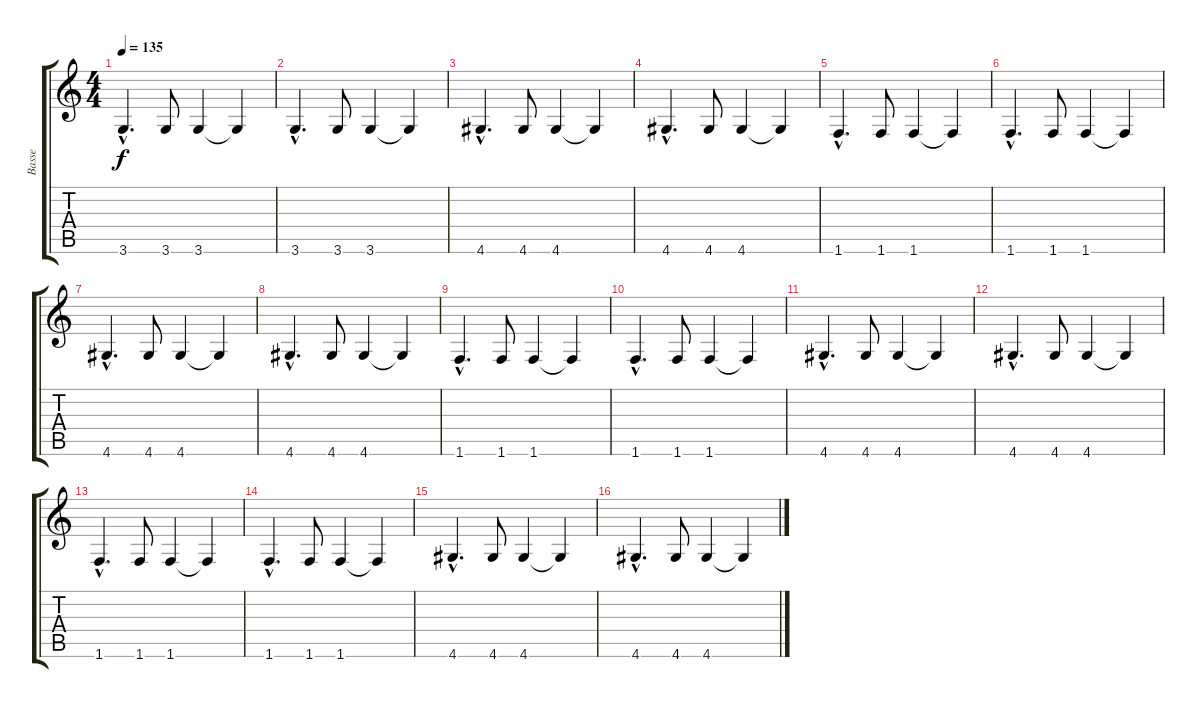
\track ("Basse" "Basse") {instrument acousticguitarnylon}
\staff {score tabs}
\tuning (E4 B3 G3 D3 A2 E2) {hide}
\ts (4 4)
\tempo 135
\clef g2
\ks c
3.6{hac}.4{d dy f} 3.6.8 3.6.4 3.6{t}.4 |
3.6{hac}.4{d} 3.6.8 3.6.4 3.6{t}.4 |
4.6{hac}.4{d} 4.6.8 4.6.4 4.6{t}.4 |
4.6{hac}.4{d} 4.6.8 4.6.4 4.6{t}.4 |
1.6{hac}.4{d} 1.6.8 1.6.4 1.6{t}.4 |
1.6{hac}.4{d} 1.6.8 1.6.4 1.6{t}.4 |
4.6{hac}.4{d} 4.6.8 4.6.4 4.6{t}.4 |
4.6{hac}.4{d} 4.6.8 4.6.4 4.6{t}.4 |
1.6{hac}.4{d} 1.6.8 1.6.4 1.6{t}.4 |
1.6{hac}.4{d} 1.6.8 1.6.4 1.6{t}.4 |
4.6{hac}.4{d} 4.6.8 4.6.4 4.6{t}.4 |
4.6{hac}.4{d} 4.6.8 4.6.4 4.6{t}.4 |
1.6{hac}.4{d} 1.6.8 1.6.4 1.6{t}.4 |
1.6{hac}.4{d} 1.6.8 1.6.4 1.6{t}.4 |
4.6{hac}.4{d} 4.6.8 4.6.4 4.6{t}.4 |
4.6{hac}.4{d} 4.6.8 4.6.4 4.6{t}.4
